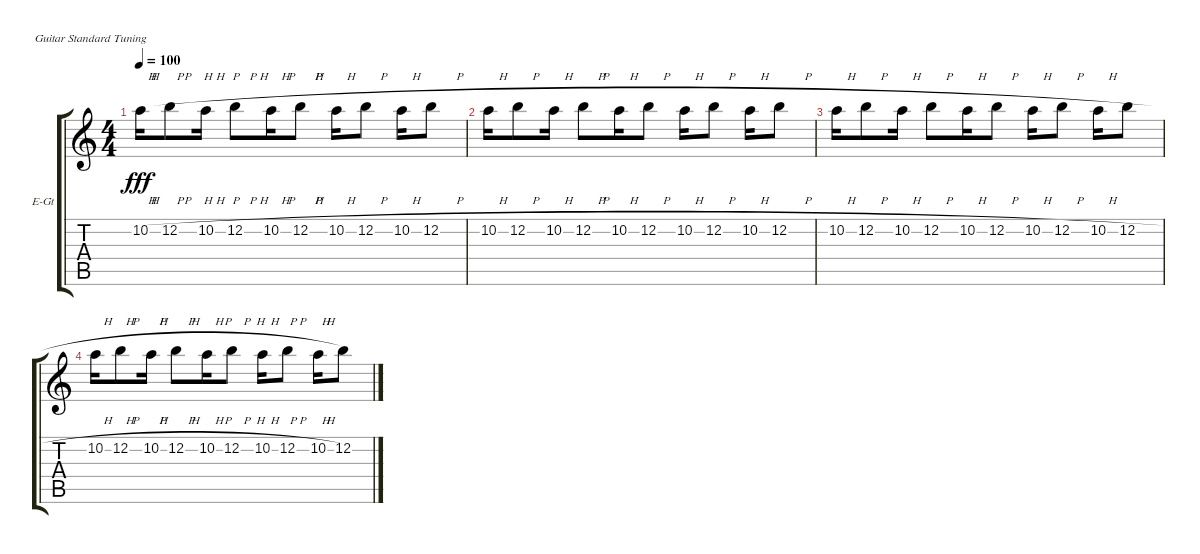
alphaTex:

\defaultSystemsLayout 4
\bracketExtendMode groupsimilarinstruments
\firstSystemTrackNameOrientation horizontal
\otherSystemsTrackNameOrientation horizontal
\track ("Electric Guitar" "E-Gt") {instrument overdrivenguitar}
\staff {score tabs}
\tuning (E4 B3 G3 D3 A2 E2)
\ts (4 4)
\tempo 100
\clef g2
\ks c
10.2{h}.16{dy fff} 12.2{h}.8 10.2{h}.16 12.2{h}.8 10.2{h}.16 12.2{h}.8 10.2{h}.16 12.2{h}.8 10.2{h}.16 12.2{h}.8 |
10.2{h}.16 12.2{h}.8 10.2{h}.16 12.2{h}.8 10.2{h}.16 12.2{h}.8 10.2{h}.16 12.2{h}.8 10.2{h}.16 12.2{h}.8 |
10.2{h}.16 12.2{h}.8 10.2{h}.16 12.2{h}.8 10.2{h}.16 12.2{h}.8 10.2{h}.16 12.2{h}.8 10.2{h}.16 12.2{h}.8 |
10.2{h}.16 12.2{h}.8 10.2{h}.16 12.2{h}.8 10.2{h}.16 12.2{h}.8 10.2{h}.16 12.2{h}.8 10.2{h}.16 12.2.8
